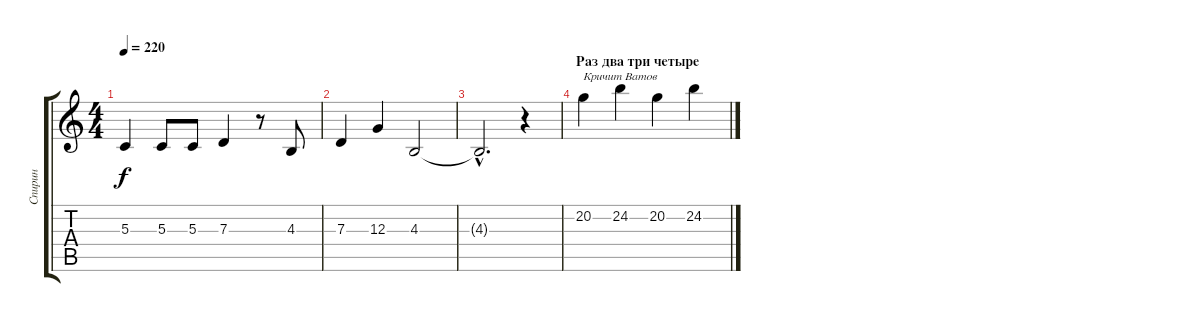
\track ("Спирин" "Спирин") {instrument baritonesax}
\staff {score tabs}
\tuning (E4 B3 G3 D3 A2 E2) {hide}
\ts (4 4)
\tempo 220
\clef g2
\ks c
5.3.4{dy f} 5.3.8 5.3.8 7.3.4 r.8 4.3.8 |
7.3.4 12.3.4 4.3.2 |
4.3{hac t}.2{d} r.4 |
\section ("" "Раз два три четыре")
20.2.4{txt "Кричит Ватов"} 24.2.4 20.2.4 24.2.4
